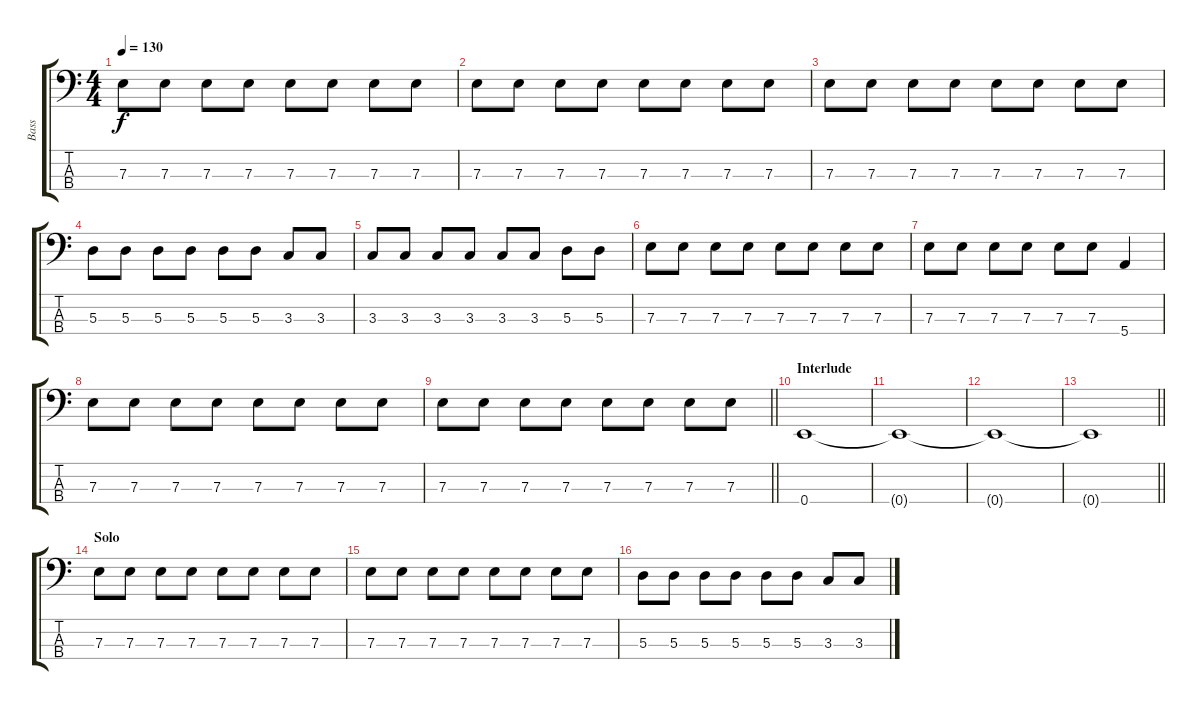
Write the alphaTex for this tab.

\track ("Bass" "Bass") {instrument electricbassfinger}
\staff {score tabs}
\tuning (G2 D2 A1 E1) {hide}
\ts (4 4)
\tempo 130
\clef f4
\ks c
7.3.8{dy f} 7.3.8 7.3.8 7.3.8 7.3.8 7.3.8 7.3.8 7.3.8 |
7.3.8 7.3.8 7.3.8 7.3.8 7.3.8 7.3.8 7.3.8 7.3.8 |
7.3.8 7.3.8 7.3.8 7.3.8 7.3.8 7.3.8 7.3.8 7.3.8 |
5.3.8 5.3.8 5.3.8 5.3.8 5.3.8 5.3.8 3.3.8 3.3.8 |
3.3.8 3.3.8 3.3.8 3.3.8 3.3.8 3.3.8 5.3.8 5.3.8 |
7.3.8 7.3.8 7.3.8 7.3.8 7.3.8 7.3.8 7.3.8 7.3.8 |
7.3.8 7.3.8 7.3.8 7.3.8 7.3.8 7.3.8 5.4.4 |
7.3.8 7.3.8 7.3.8 7.3.8 7.3.8 7.3.8 7.3.8 7.3.8 |
\barLineRight lightlight
7.3.8 7.3.8 7.3.8 7.3.8 7.3.8 7.3.8 7.3.8 7.3.8 |
\section ("" "Interlude")
0.4.1 |
0.4{t}.1 |
0.4{t}.1 |
\barLineRight lightlight
0.4{t}.1 |
\section ("" "Solo")
7.3.8 7.3.8 7.3.8 7.3.8 7.3.8 7.3.8 7.3.8 7.3.8 |
7.3.8 7.3.8 7.3.8 7.3.8 7.3.8 7.3.8 7.3.8 7.3.8 |
5.3.8 5.3.8 5.3.8 5.3.8 5.3.8 5.3.8 3.3.8 3.3.8
